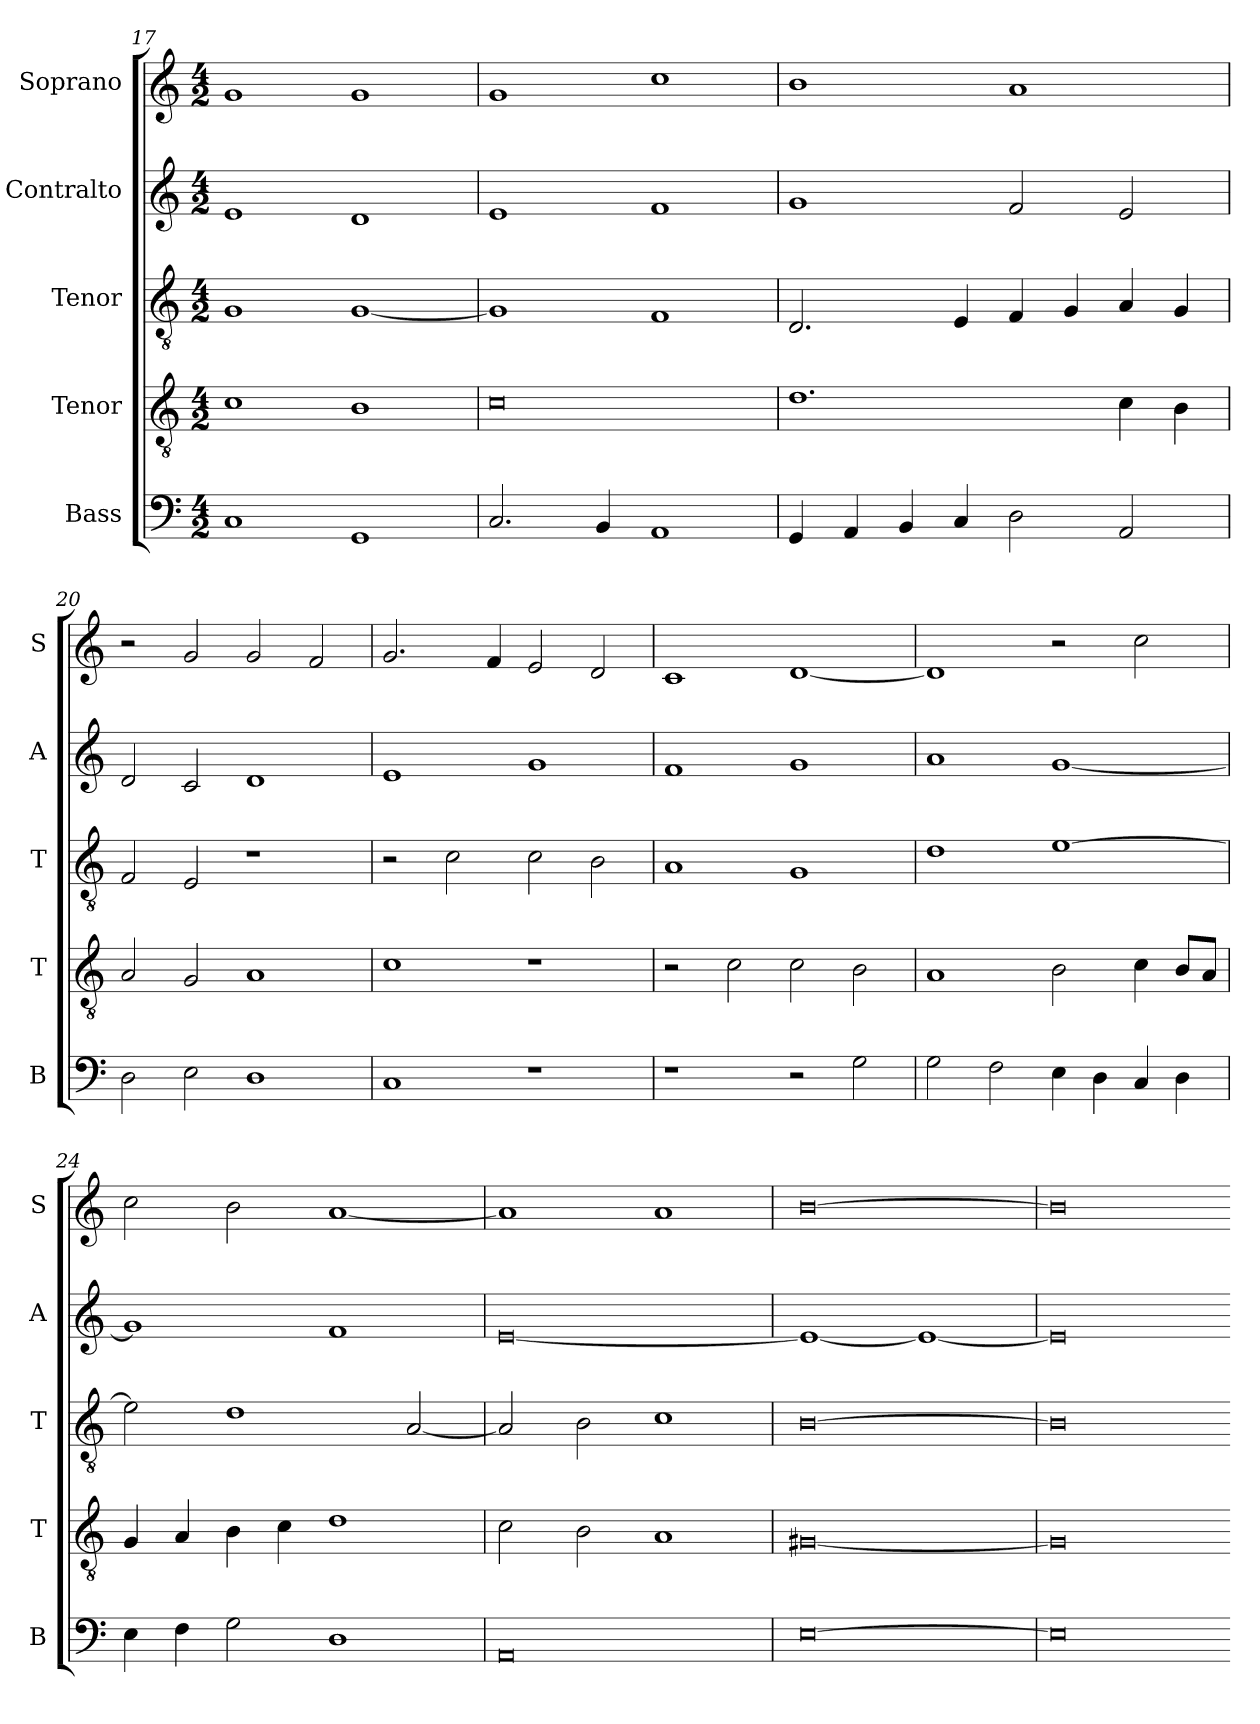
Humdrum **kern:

**kern	**kern	**kern	**kern	**kern
*part5	*part4	*part3	*part2	*part1
*staff5	*staff4	*staff3	*staff2	*staff1
*I"Bass	*I"Tenor	*I"Tenor	*I"Contralto	*I"Soprano
*I'B	*I'T	*I'T	*I'A	*I'S
*clefF4	*clefGv2	*clefGv2	*clefG2	*clefG2
*k[]	*k[]	*k[]	*k[]	*k[]
*E:phr	*E:phr	*E:phr	*E:phr	*E:phr
*M4/2	*M4/2	*M4/2	*M4/2	*M4/2
=17	=17	=17	=17	=17
1C	1c	1G	1e	1g
1GG	1B	[1G	1d	1g
=18	=18	=18	=18	=18
2.C	0c	1G]	1e	1g
4BB	.	.	.	.
1AA	.	1F	1f	1cc
=19	=19	=19	=19	=19
4GG	1.d	2.D	1g	1b
4AA	.	.	.	.
4BB	.	.	.	.
4C	.	4E	.	.
2D	.	4F	2f	1a
.	.	4G	.	.
2AA	4c	4A	2e	.
.	4B	4G	.	.
=20	=20	=20	=20	=20
2D	2A	2F	2d	2r
2E	2G	2E	2c	2g
1D	1A	1r	1d	2g
.	.	.	.	2f
=21	=21	=21	=21	=21
1C	1c	2r	1e	2.g
.	.	2c	.	.
.	.	.	.	4f
1r	1r	2c	1g	2e
.	.	2B	.	2d
=22	=22	=22	=22	=22
1r	2r	1A	1f	1c
.	2c	.	.	.
2r	2c	1G	1g	[1d
2G	2B	.	.	.
=23	=23	=23	=23	=23
2G	1A	1d	1a	1d]
2F	.	.	.	.
4E	2B	[1e	[1g	2r
4D	.	.	.	.
4C	4c	.	.	2cc
4D	8B/L	.	.	.
.	8A/J	.	.	.
=24	=24	=24	=24	=24
4E	4G	2e]	1g]	2cc
4F	4A	.	.	.
2G	4B	1d	.	2b
.	4c	.	.	.
1D	1d	.	1f	[1a
.	.	[2A	.	.
=25	=25	=25	=25	=25
0AA	2c	2A]	[0e	1a]
.	2B	2B	.	.
.	1A	1c	.	1a
=26	=26	=26	=26	=26
[0E	[0G#X	[0B	1e_	[0b
.	.	.	1e_	.
=27	=27	=27	=27	=27
0E]	0G#]	0B]	0e]	0b]
=-	=-	=-	=-	=-
*-	*-	*-	*-	*-
